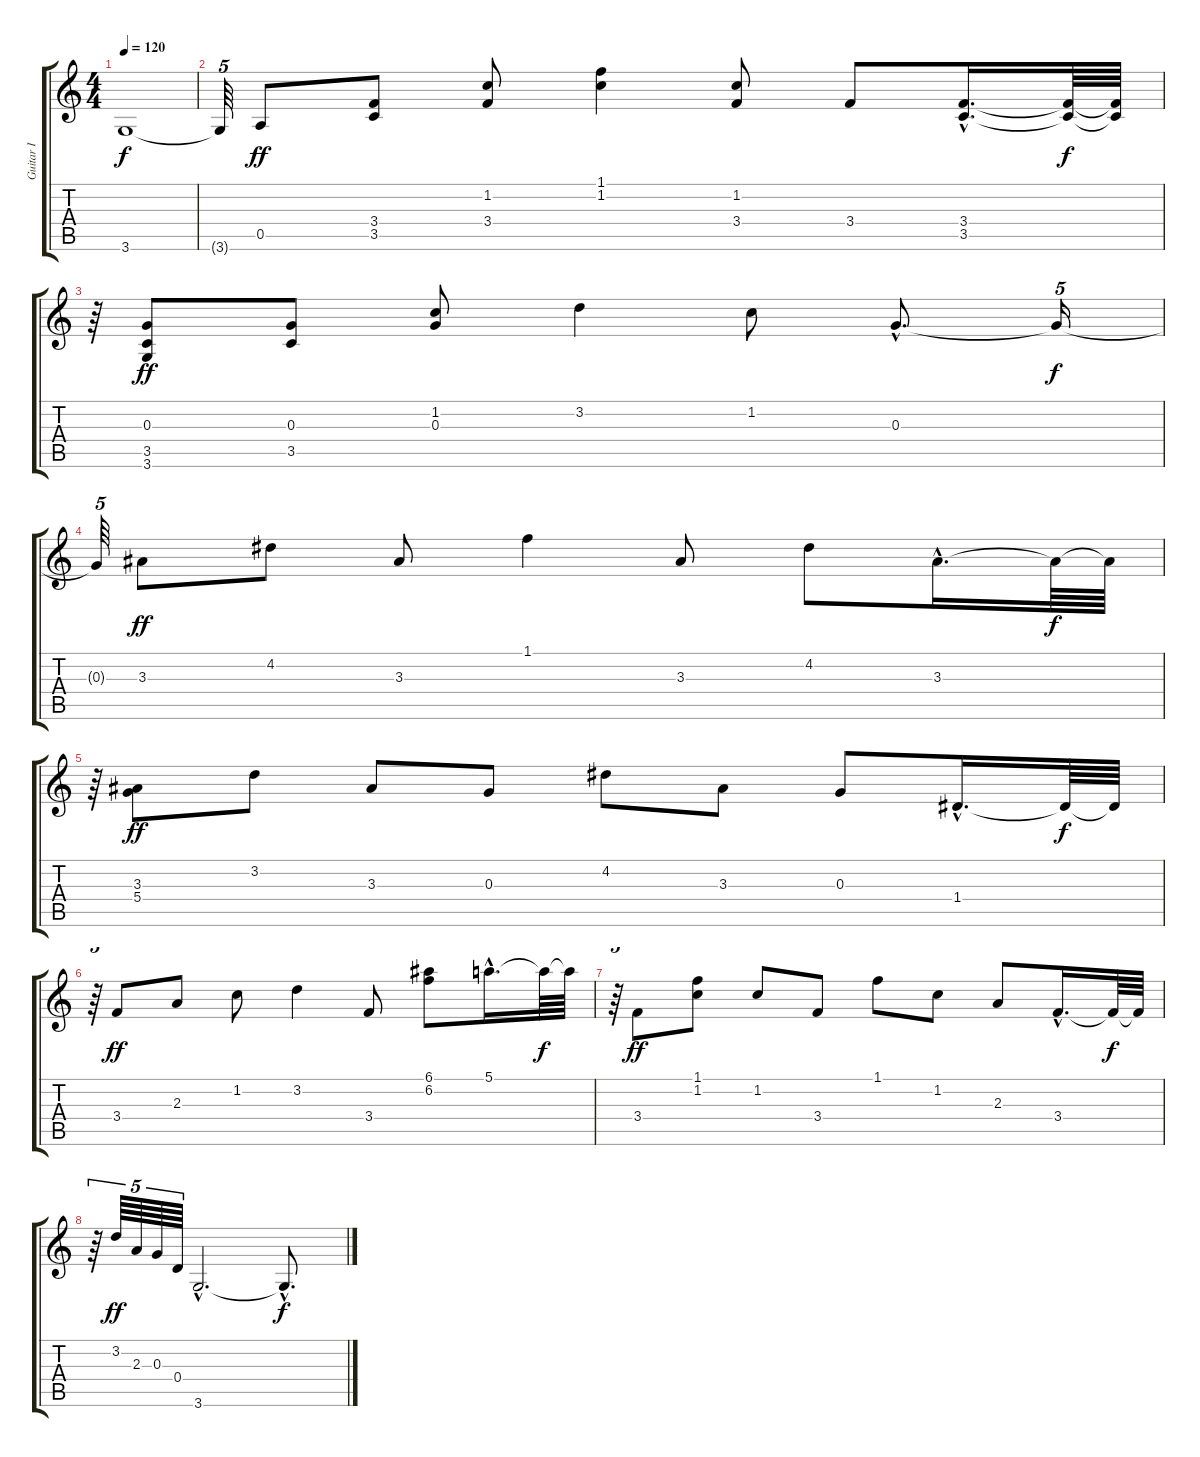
\track ("Guitar I" "Guitar I") {instrument acousticguitarsteel}
\staff {score tabs}
\tuning (E4 B3 G3 D3 A2 E2) {hide}
\ts (4 4)
\tempo 120
\clef g2
\ks c
3.6{t}.1{dy f} |
3.6{t}.64{tu (5 4)} 0.5.8{dy ff} (3.4 3.5).8 (1.2 3.4).8 (1.1 1.2).4 (1.2 3.4).8 3.4.8 (3.4{hac} 3.5{hac}).16{d} (3.4{t} 3.5{t}).64{dy f} (3.4{t} 3.5{t}).64 |
r.64{tu (5 4)} (0.3 3.5 3.6).8{dy ff} (0.3 3.5).8 (1.2 0.3).8 3.2.4 1.2.8 0.3{hac}.8{d} 0.3{t}.16{tu (5 4) dy f} |
0.3{t}.64{tu (5 4)} 3.3.8{dy ff} 4.2.8 3.3.8 1.1.4 3.3.8 4.2.8 3.3{hac}.16{d} 3.3{t}.64{dy f} 3.3{t}.64 |
r.64{tu (5 4)} (3.3 5.4).8{dy ff} 3.2.8 3.3.8 0.3.8 4.2.8 3.3.8 0.3.8 1.4{hac}.16{d} 1.4{t}.64{dy f} 1.4{t}.64 |
r.64{tu (5 4)} 3.4.8{dy ff} 2.3.8 1.2.8 3.2.4 3.4.8 (6.1 6.2).8 5.1{hac}.16{d} 5.1{t}.64{dy f} 5.1{t}.64 |
r.64{tu (5 4)} 3.4.8{dy ff} (1.1 1.2).8 1.2.8 3.4.8 1.1.8 1.2.8 2.3.8 3.4{hac}.16{d} 3.4{t}.64{dy f} 3.4{t}.64 |
r.64{tu (5 4)} 3.2.64{tu (5 4) dy ff} 2.3.64{tu (5 4)} 0.3.64{tu (5 4)} 0.4.64{tu (5 4)} 3.6{hac}.2{d} 3.6{hac t}.8{d dy f}
